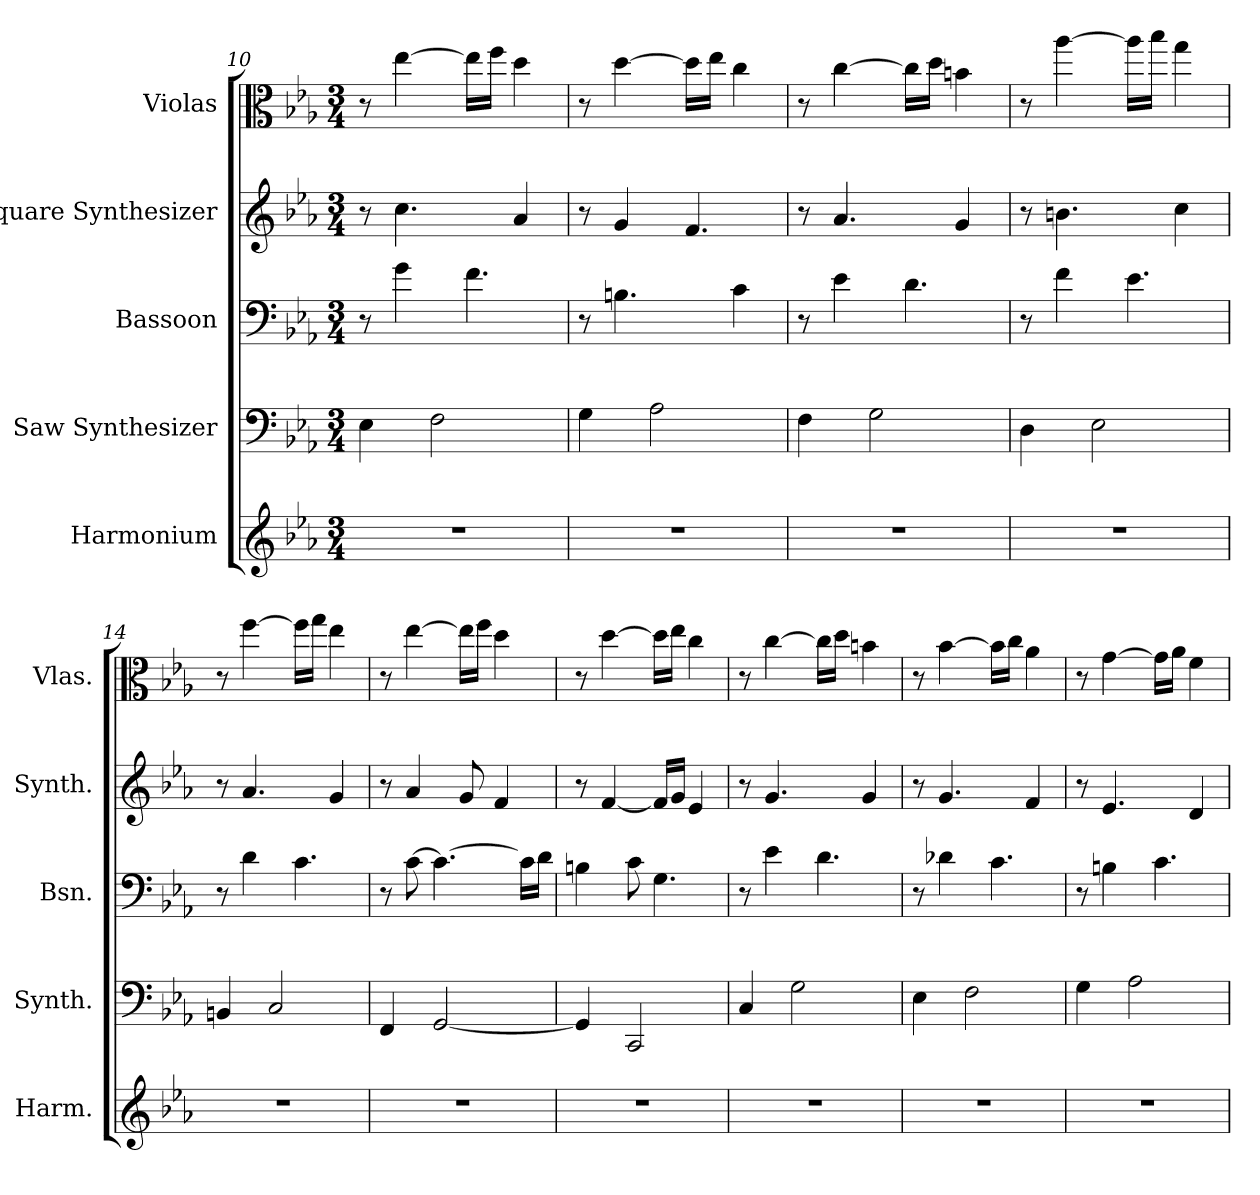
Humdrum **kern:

**kern	**kern	**kern	**kern	**kern
*part5	*part4	*part3	*part2	*part1
*staff5	*staff4	*staff3	*staff2	*staff1
*I"Harmonium	*I"Saw Synthesizer	*I"Bassoon	*I"Square Synthesizer	*I"Violas
*I'Harm.	*I'Synth.	*I'Bsn.	*I'Synth.	*I'Vlas.
*clefG2	*clefF4	*clefF4	*clefG2	*clefC3
*k[b-e-a-]	*k[b-e-a-]	*k[b-e-a-]	*k[b-e-a-]	*k[b-e-a-]
*M3/4	*M3/4	*M3/4	*M3/4	*M3/4
=10	=10	=10	=10	=10
2.r	4E-\	8r	8r	8r
.	.	4g\	4.cc\	[4ee-\
.	2F\	.	.	.
.	.	4.f\	.	16ee-\LL]
.	.	.	.	16ff\JJ
.	.	.	4a-/	4dd\
=11	=11	=11	=11	=11
2.r	4G\	8r	8r	8r
.	.	4.Bn\	4g/	[4dd\
.	2A-\	.	.	.
.	.	.	4.f/	16dd\LL]
.	.	.	.	16ee-\JJ
.	.	4c\	.	4cc\
=12	=12	=12	=12	=12
2.r	4F\	8r	8r	8r
.	.	4e-\	4.a-/	[4cc\
.	2G\	.	.	.
.	.	4.d\	.	16cc\LL]
.	.	.	.	16dd\JJ
.	.	.	4g/	4bn\
=13	=13	=13	=13	=13
2.r	4D\	8r	8r	8r
.	.	4f\	4.bn\	[4aa-\
.	2E-\	.	.	.
.	.	4.e-\	.	16aa-\LL]
.	.	.	.	16bb-\JJ
.	.	.	4cc\	4gg\
=14	=14	=14	=14	=14
2.r	4BBn/	8r	8r	8r
.	.	4d\	4.a-/	[4ff\
.	2C/	.	.	.
.	.	4.c\	.	16ff\LL]
.	.	.	.	16gg\JJ
.	.	.	4g/	4ee-\
!!LO:PB:g=z
=15	=15	=15	=15	=15
2.r	4FF/	8r	8r	8r
.	.	[8c\	4a-/	[4ee-\
.	[2GG/	4.c\_	.	.
.	.	.	8g/	16ee-\LL]
.	.	.	.	16ff\JJ
.	.	.	4f/	4dd\
.	.	16c\LL]	.	.
.	.	16d\JJ	.	.
=16	=16	=16	=16	=16
2.r	4GG/]	4Bn\	8r	8r
.	.	.	[4f/	[4dd\
.	2CC/	8c\	.	.
.	.	4.G\	16f/LL]	16dd\LL]
.	.	.	16g/JJ	16ee-\JJ
.	.	.	4e-/	4cc\
=17	=17	=17	=17	=17
2.r	4C/	8r	8r	8r
.	.	4e-\	4.g/	[4cc\
.	2G\	.	.	.
.	.	4.d\	.	16cc\LL]
.	.	.	.	16dd\JJ
.	.	.	4g/	4bn\
=18	=18	=18	=18	=18
2.r	4E-\	8r	8r	8r
.	.	4d-X\	4.g/	[4b-\
.	2F\	.	.	.
.	.	4.c\	.	16b-\LL]
.	.	.	.	16cc\JJ
.	.	.	4f/	4a-\
=19	=19	=19	=19	=19
2.r	4G\	8r	8r	8r
.	.	4Bn\	4.e-/	[4g\
.	2A-\	.	.	.
.	.	4.c\	.	16g\LL]
.	.	.	.	16a-\JJ
.	.	.	4d/	4f\
=	=	=	=	=
*-	*-	*-	*-	*-
